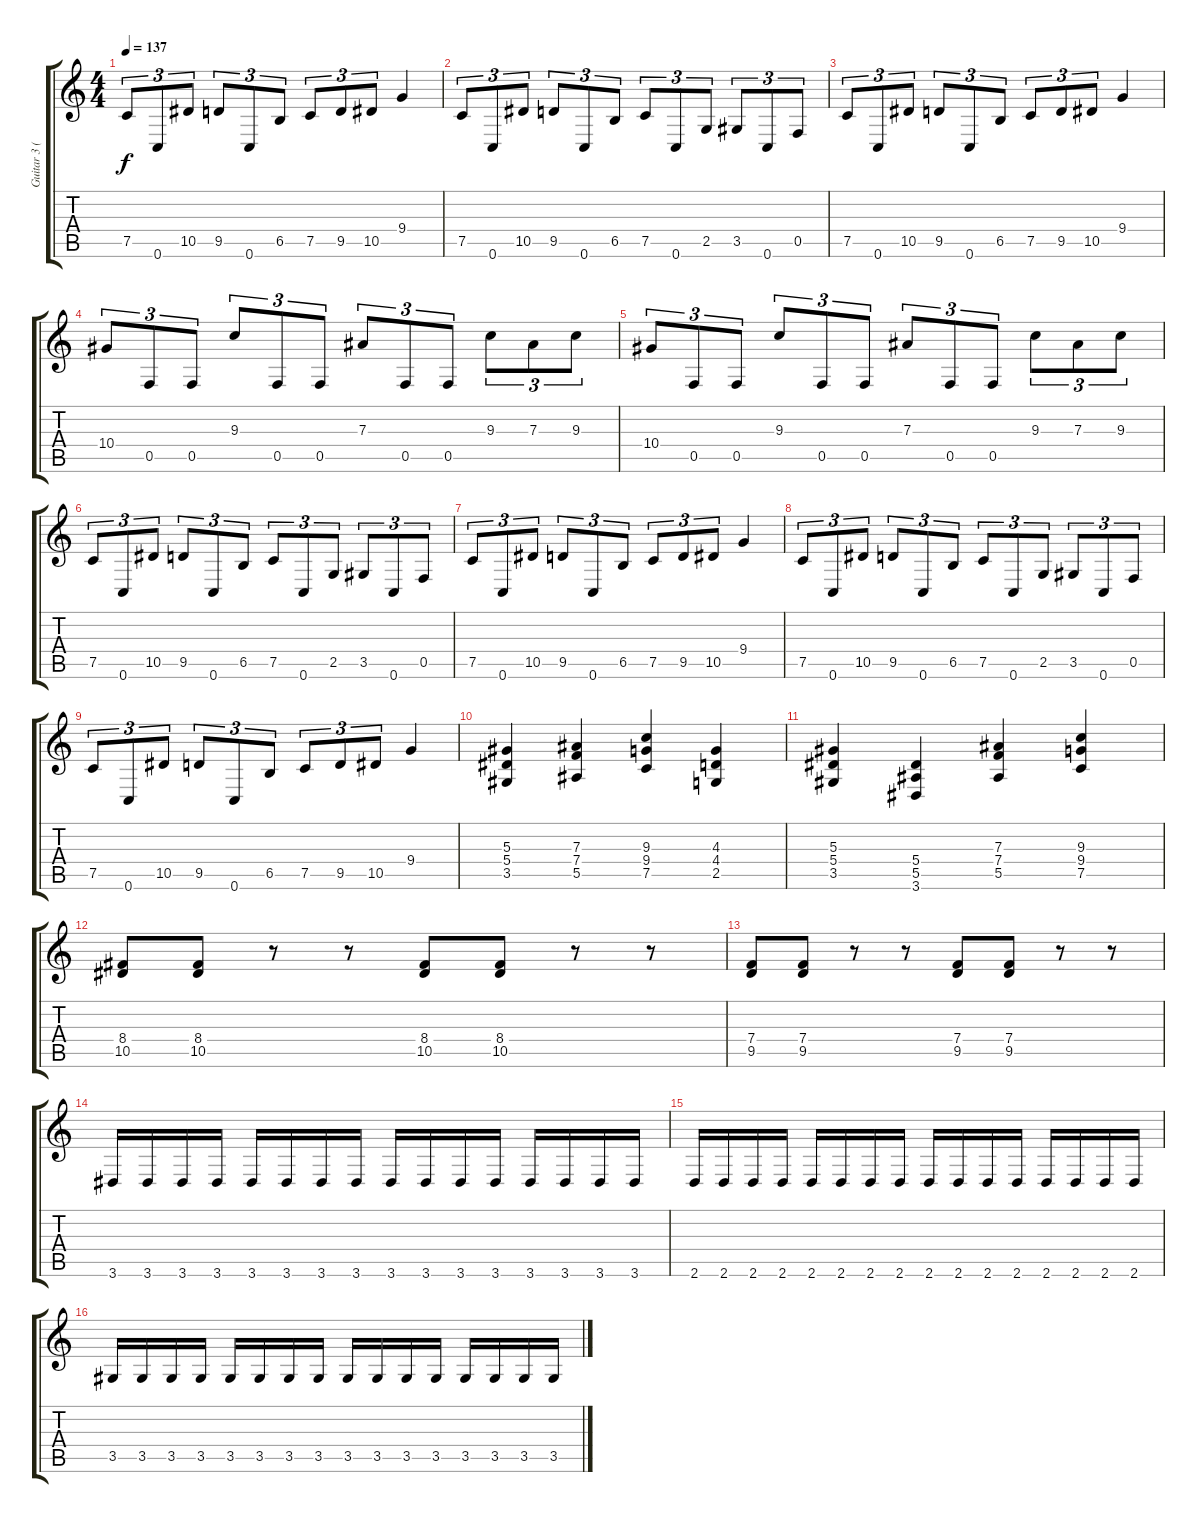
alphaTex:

\track ("Guitar 3 (6 strings)" "Guitar 3 (") {instrument distortionguitar}
\staff {score tabs}
\tuning (C4 G3 Eb3 Bb2 F2 C2) {hide}
\ts (4 4)
\tempo 137
\clef g2
\ks c
7.5.8{tu (3 2) dy f} 0.6.8{tu (3 2)} 10.5.8{tu (3 2)} 9.5.8{tu (3 2)} 0.6.8{tu (3 2)} 6.5.8{tu (3 2)} 7.5.8{tu (3 2)} 9.5.8{tu (3 2)} 10.5.8{tu (3 2)} 9.4.4 |
7.5.8{tu (3 2)} 0.6.8{tu (3 2)} 10.5.8{tu (3 2)} 9.5.8{tu (3 2)} 0.6.8{tu (3 2)} 6.5.8{tu (3 2)} 7.5.8{tu (3 2)} 0.6.8{tu (3 2)} 2.5.8{tu (3 2)} 3.5.8{tu (3 2)} 0.6.8{tu (3 2)} 0.5.8{tu (3 2)} |
7.5.8{tu (3 2)} 0.6.8{tu (3 2)} 10.5.8{tu (3 2)} 9.5.8{tu (3 2)} 0.6.8{tu (3 2)} 6.5.8{tu (3 2)} 7.5.8{tu (3 2)} 9.5.8{tu (3 2)} 10.5.8{tu (3 2)} 9.4.4 |
10.4.8{tu (3 2)} 0.5.8{tu (3 2)} 0.5.8{tu (3 2)} 9.3.8{tu (3 2)} 0.5.8{tu (3 2)} 0.5.8{tu (3 2)} 7.3.8{tu (3 2)} 0.5.8{tu (3 2)} 0.5.8{tu (3 2)} 9.3.8{tu (3 2)} 7.3.8{tu (3 2)} 9.3.8{tu (3 2)} |
10.4.8{tu (3 2)} 0.5.8{tu (3 2)} 0.5.8{tu (3 2)} 9.3.8{tu (3 2)} 0.5.8{tu (3 2)} 0.5.8{tu (3 2)} 7.3.8{tu (3 2)} 0.5.8{tu (3 2)} 0.5.8{tu (3 2)} 9.3.8{tu (3 2)} 7.3.8{tu (3 2)} 9.3.8{tu (3 2)} |
7.5.8{tu (3 2)} 0.6.8{tu (3 2)} 10.5.8{tu (3 2)} 9.5.8{tu (3 2)} 0.6.8{tu (3 2)} 6.5.8{tu (3 2)} 7.5.8{tu (3 2)} 0.6.8{tu (3 2)} 2.5.8{tu (3 2)} 3.5.8{tu (3 2)} 0.6.8{tu (3 2)} 0.5.8{tu (3 2)} |
7.5.8{tu (3 2)} 0.6.8{tu (3 2)} 10.5.8{tu (3 2)} 9.5.8{tu (3 2)} 0.6.8{tu (3 2)} 6.5.8{tu (3 2)} 7.5.8{tu (3 2)} 9.5.8{tu (3 2)} 10.5.8{tu (3 2)} 9.4.4 |
7.5.8{tu (3 2)} 0.6.8{tu (3 2)} 10.5.8{tu (3 2)} 9.5.8{tu (3 2)} 0.6.8{tu (3 2)} 6.5.8{tu (3 2)} 7.5.8{tu (3 2)} 0.6.8{tu (3 2)} 2.5.8{tu (3 2)} 3.5.8{tu (3 2)} 0.6.8{tu (3 2)} 0.5.8{tu (3 2)} |
7.5.8{tu (3 2)} 0.6.8{tu (3 2)} 10.5.8{tu (3 2)} 9.5.8{tu (3 2)} 0.6.8{tu (3 2)} 6.5.8{tu (3 2)} 7.5.8{tu (3 2)} 9.5.8{tu (3 2)} 10.5.8{tu (3 2)} 9.4.4 |
(5.3 5.4 3.5).4{volume 12} (7.3 7.4 5.5).4 (9.3 9.4 7.5).4 (4.3 4.4 2.5).4 |
(5.3 5.4 3.5).4 (5.4 5.5 3.6).4 (7.3 7.4 5.5).4 (9.3 9.4 7.5).4 |
(8.4 10.5).8{volume 5} (8.4 10.5).8 r.8 r.8 (8.4 10.5).8 (8.4 10.5).8 r.8 r.8 |
(7.4 9.5).8 (7.4 9.5).8 r.8 r.8 (7.4 9.5).8 (7.4 9.5).8 r.8 r.8 |
3.6.16 3.6.16 3.6.16 3.6.16 3.6.16 3.6.16 3.6.16 3.6.16 3.6.16 3.6.16 3.6.16 3.6.16 3.6.16 3.6.16 3.6.16 3.6.16 |
2.6.16 2.6.16 2.6.16 2.6.16 2.6.16 2.6.16 2.6.16 2.6.16 2.6.16 2.6.16 2.6.16 2.6.16 2.6.16 2.6.16 2.6.16 2.6.16 |
3.5.16 3.5.16 3.5.16 3.5.16 3.5.16 3.5.16 3.5.16 3.5.16 3.5.16 3.5.16 3.5.16 3.5.16 3.5.16 3.5.16 3.5.16 3.5.16
